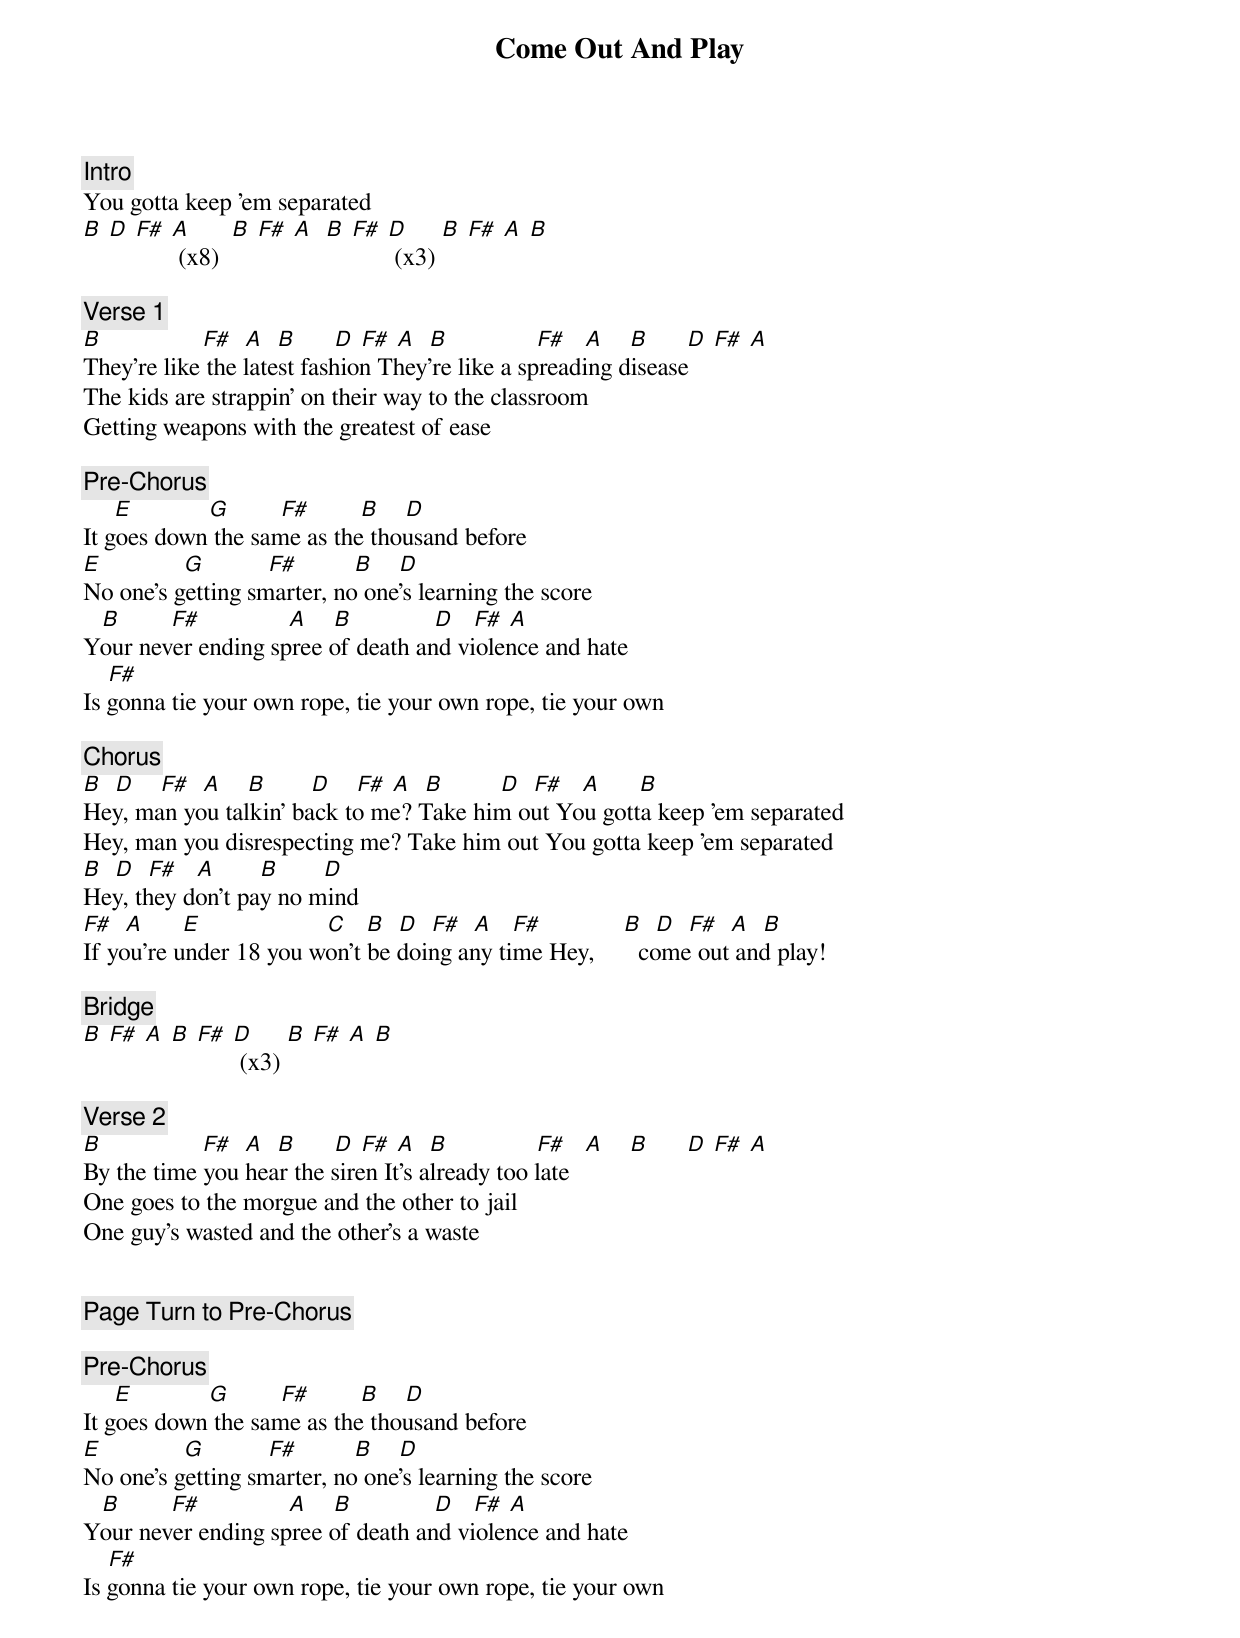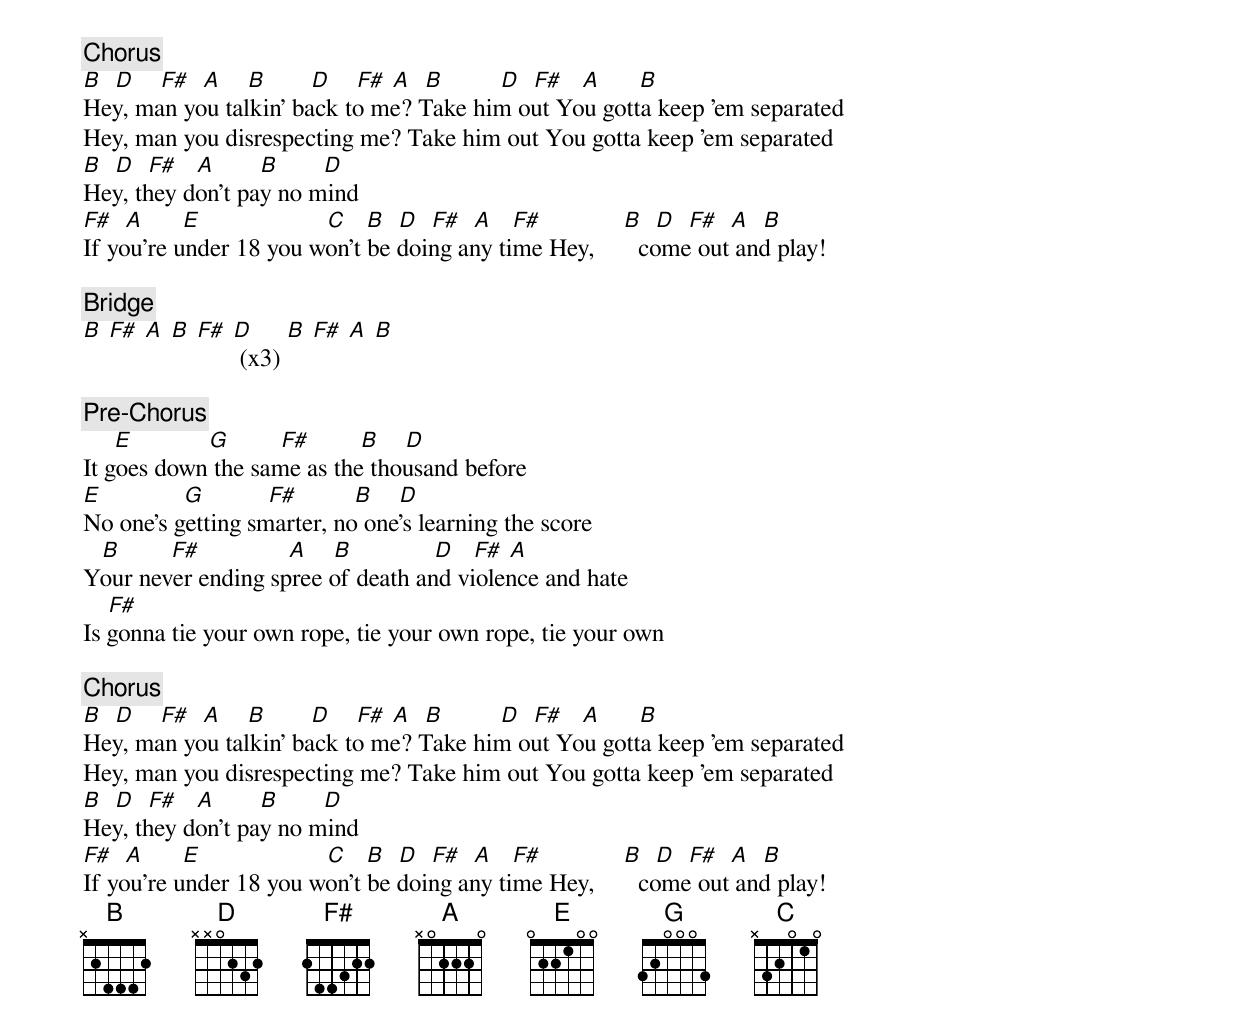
{title: Come Out And Play}
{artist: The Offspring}
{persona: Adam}
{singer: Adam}
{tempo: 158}
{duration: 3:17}
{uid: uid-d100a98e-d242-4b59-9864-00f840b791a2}
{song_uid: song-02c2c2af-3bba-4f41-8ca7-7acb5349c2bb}

{comment: Intro}
You gotta keep 'em separated
[B] [D] [F#] [A] (x8)		[B] [F#] [A]  [B] [F#] [D] (x3)	[B] [F#] [A] [B]

{comment: Verse 1}
[B]                [F#]  [A]  [B]      [D] [F#] [A]		[B]              [F#]   [A]    [B]      [D] [F#] [A]
They're like the latest fashion	They're like a spreading disease
The kids are strappin' on their way to the classroom
Getting weapons with the greatest of ease

{comment: Pre-Chorus}
    	[E]          		[G]        [F#]      		[B]   	[D]
It goes down the same as the thousand before
[E]          			[G]        		[F#]      			[B]   	[D]
No one's getting smarter, no one's learning the score
   [B]        [F#]          				[A]   	[B]           		[D]   [F#] [A]
Your never ending spree of death and violence and hate
   	[F#]
Is gonna tie your own rope, tie your own rope, tie your own

{comment: Chorus}
[B] 	[D]    [F#]  [A]   	[B]       [D]    [F#] [A]		[B]         [D]		[F#]  	[A]     	[B]
Hey, man you talkin' back to me?	Take him out	You gotta keep 'em separated
Hey, man you disrespecting me?	Take him out	You gotta keep 'em separated
[B] 	[D]  [F#]   [A]       [B]      	[D]
Hey, they don't pay no mind
[F#] 	[A]      [E]                  		[C]			[B]  [D]  [F#]  [A]   [F#]             [B]  [D]  [F#]  [A]  [B]
If you're under 18 you won't be doing any time	Hey,       come out and play!

{comment: Bridge}
[B] [F#] [A] [B] [F#] [D] (x3)	[B] [F#] [A] [B]

{comment: Verse 2}
[B]                [F#]  [A]  [B]      [D] [F#] [A]		[B]              [F#]   [A]    [B]      [D] [F#] [A]
By the time you hear the siren	It's already too late
One goes to the morgue and the other to jail
One guy's wasted and the other's a waste


{comment: Page Turn to Pre-Chorus}

{comment: Pre-Chorus}
    	[E]          		[G]        [F#]      		[B]   	[D]
It goes down the same as the thousand before
[E]          			[G]        		[F#]      			[B]   	[D]
No one's getting smarter, no one's learning the score
   [B]        [F#]          				[A]   	[B]           		[D]   [F#] [A]
Your never ending spree of death and violence and hate
   	[F#]
Is gonna tie your own rope, tie your own rope, tie your own


{comment: Chorus}
[B] 	[D]    [F#]  [A]   	[B]       [D]    [F#] [A]		[B]         [D]		[F#]  	[A]     	[B]
Hey, man you talkin' back to me?	Take him out	You gotta keep 'em separated
Hey, man you disrespecting me?	Take him out	You gotta keep 'em separated
[B] 	[D]  [F#]   [A]       [B]      	[D]
Hey, they don't pay no mind
[F#] 	[A]      [E]                  		[C]			[B]  [D]  [F#]  [A]   [F#]             [B]  [D]  [F#]  [A]  [B]
If you're under 18 you won't be doing any time	Hey,       come out and play!

{comment: Bridge}
[B] [F#] [A] [B] [F#] [D] (x3)	[B] [F#] [A] [B]

{comment: Pre-Chorus}
    	[E]          		[G]        [F#]      		[B]   	[D]
It goes down the same as the thousand before
[E]          			[G]        		[F#]      			[B]   	[D]
No one's getting smarter, no one's learning the score
   [B]        [F#]          				[A]   	[B]           		[D]   [F#] [A]
Your never ending spree of death and violence and hate
   	[F#]
Is gonna tie your own rope, tie your own rope, tie your own

{comment: Chorus}
[B] 	[D]    [F#]  [A]   	[B]       [D]    [F#] [A]		[B]         [D]		[F#]  	[A]     	[B]
Hey, man you talkin' back to me?	Take him out	You gotta keep 'em separated
Hey, man you disrespecting me?	Take him out	You gotta keep 'em separated
[B] 	[D]  [F#]   [A]       [B]      	[D]
Hey, they don't pay no mind
[F#] 	[A]      [E]                  		[C]			[B]  [D]  [F#]  [A]   [F#]             [B]  [D]  [F#]  [A]  [B]
If you're under 18 you won't be doing any time	Hey,       come out and play!
